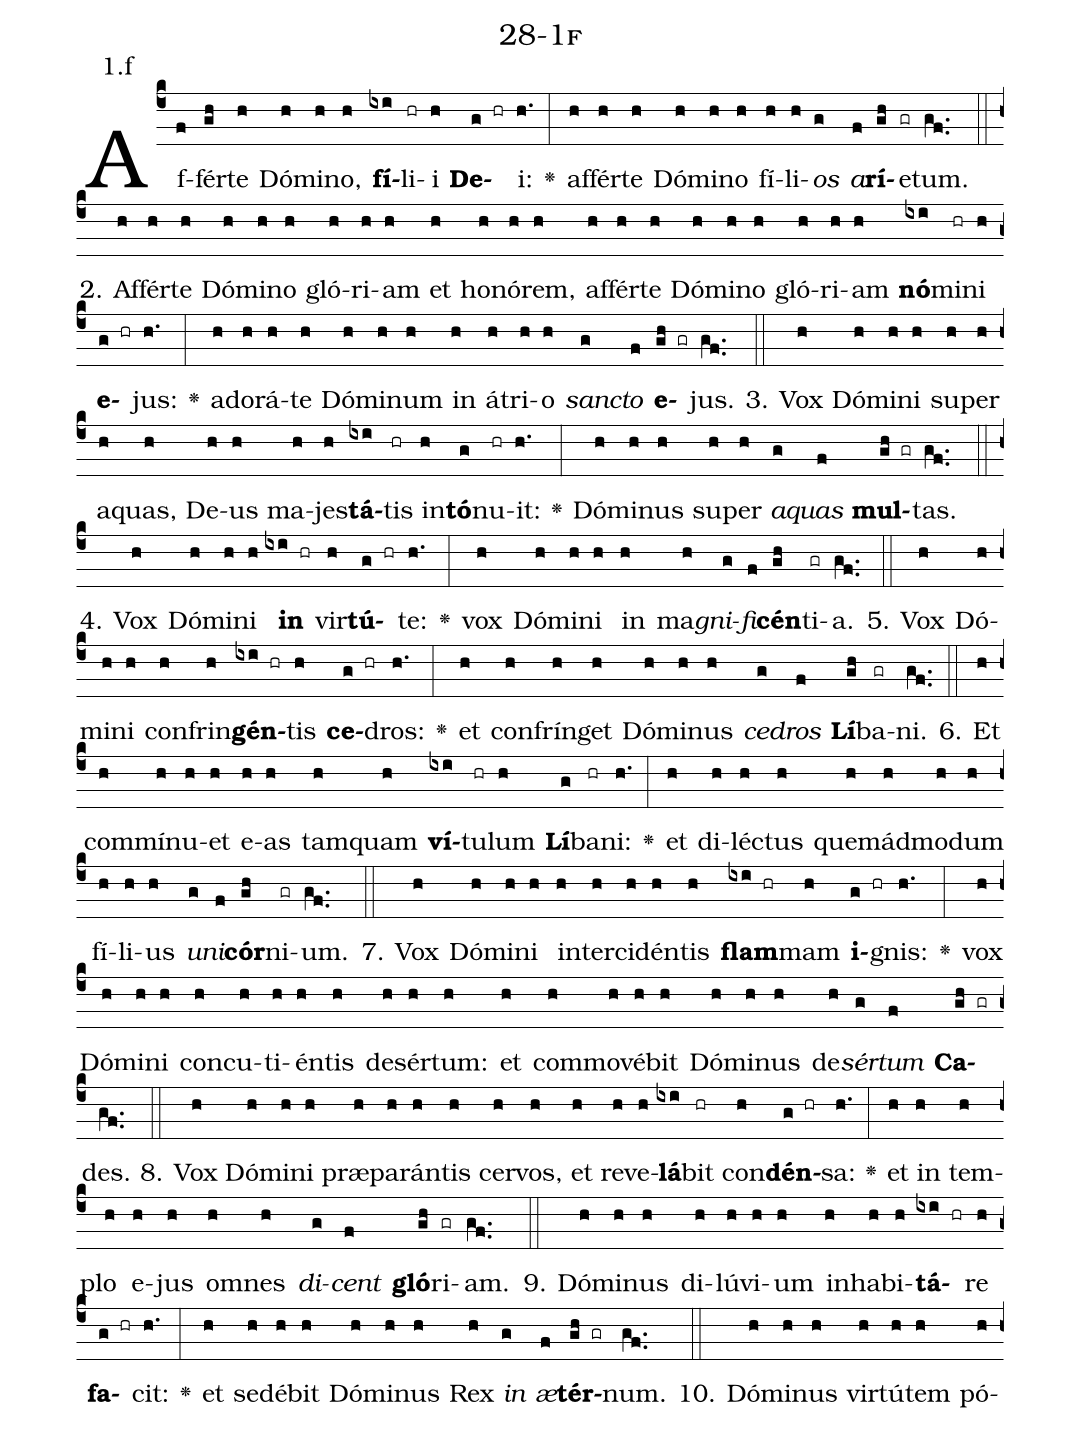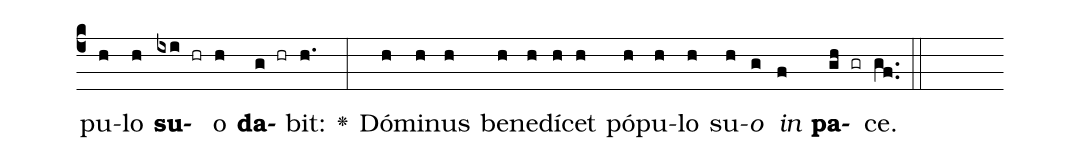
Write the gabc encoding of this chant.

name: 28-1f;
annotation: 1.f;
%%
(c4)Af(f)fér(gh)te(h) Dó(h)mi(h)no,(h) <b>fí</b>(ixi)li(hr)i(h) <b>De</b>(g hr)i:(h.) <v>\greheightstar</v>(:) af(h)fér(h)te(h) Dó(h)mi(h)no(h) fí(h)li(h)<i>os</i>(g) <i>a</i>(f)<b>rí</b>(gh)e(gr)tum.(gf..) (::)
2. Af(h)fér(h)te(h) Dó(h)mi(h)no(h) gló(h)ri(h)am(h) et(h) ho(h)nó(h)rem,(h) af(h)fér(h)te(h) Dó(h)mi(h)no(h) gló(h)ri(h)am(h) <b>nó</b>(ixi)mi(hr)ni(h) <b>e</b>(g hr)jus:(h.) <v>\greheightstar</v>(:) ad(h)o(h)rá(h)te(h) Dó(h)mi(h)num(h) in(h) á(h)tri(h)o(h) <i>sanc</i>(g)<i>to</i>(f) <b>e</b>(gh gr)jus.(gf..) (::)
3. Vox(h) Dó(h)mi(h)ni(h) su(h)per(h) a(h)quas,(h) De(h)us(h) ma(h)jes(h)<b>tá</b>(ixi)tis(hr) in(h)<b>tó</b>(g)nu(hr)it:(h.) <v>\greheightstar</v>(:) Dó(h)mi(h)nus(h) su(h)per(h) <i>a</i>(g)<i>quas</i>(f) <b>mul</b>(gh gr)tas.(gf..) (::)
4. Vox(h) Dó(h)mi(h)ni(h) <b>in</b>(ixi hr) vir(h)<b>tú</b>(g hr)te:(h.) <v>\greheightstar</v>(:) vox(h) Dó(h)mi(h)ni(h) in(h) ma(h)<i>gni</i>(g)<i>fi</i>(f)<b>cén</b>(gh)ti(gr)a.(gf..) (::)
5. Vox(h) Dó(h)mi(h)ni(h) con(h)frin(h)<b>gén</b>(ixi hr)tis(h) <b>ce</b>(g hr)dros:(h.) <v>\greheightstar</v>(:) et(h) con(h)frín(h)get(h) Dó(h)mi(h)nus(h) <i>ce</i>(g)<i>dros</i>(f) <b>Lí</b>(gh)ba(gr)ni.(gf..) (::)
6. Et(h) com(h)mí(h)nu(h)et(h) e(h)as(h) tam(h)quam(h) <b>ví</b>(ixi)tu(hr)lum(h) <b>Lí</b>(g)ba(hr)ni:(h.) <v>\greheightstar</v>(:) et(h) di(h)léc(h)tus(h) quem(h)ád(h)mo(h)dum(h) fí(h)li(h)us(h) <i>u</i>(g)<i>ni</i>(f)<b>cór</b>(gh)ni(gr)um.(gf..) (::)
7. Vox(h) Dó(h)mi(h)ni(h) in(h)ter(h)ci(h)dén(h)tis(h) <b>flam</b>(ixi hr)mam(h) <b>i</b>(g hr)gnis:(h.) <v>\greheightstar</v>(:) vox(h) Dó(h)mi(h)ni(h) con(h)cu(h)ti(h)én(h)tis(h) de(h)sér(h)tum:(h) et(h) com(h)mo(h)vé(h)bit(h) Dó(h)mi(h)nus(h) de(h)<i>sér</i>(g)<i>tum</i>(f) <b>Ca</b>(gh gr)des.(gf..) (::)
8. Vox(h) Dó(h)mi(h)ni(h) præ(h)pa(h)rán(h)tis(h) cer(h)vos,(h) et(h) re(h)ve(h)<b>lá</b>(ixi)bit(hr) con(h)<b>dén</b>(g hr)sa:(h.) <v>\greheightstar</v>(:) et(h) in(h) tem(h)plo(h) e(h)jus(h) om(h)nes(h) <i>di</i>(g)<i>cent</i>(f) <b>gló</b>(gh)ri(gr)am.(gf..) (::)
9. Dó(h)mi(h)nus(h) di(h)lú(h)vi(h)um(h) in(h)ha(h)bi(h)<b>tá</b>(ixi hr)re(h) <b>fa</b>(g hr)cit:(h.) <v>\greheightstar</v>(:) et(h) se(h)dé(h)bit(h) Dó(h)mi(h)nus(h) Rex(h) <i>in</i>(g) <i>æ</i>(f)<b>tér</b>(gh gr)num.(gf..) (::)
10. Dó(h)mi(h)nus(h) vir(h)tú(h)tem(h) pó(h)pu(h)lo(h) <b>su</b>(ixi hr)o(h) <b>da</b>(g hr)bit:(h.) <v>\greheightstar</v>(:) Dó(h)mi(h)nus(h) be(h)ne(h)dí(h)cet(h) pó(h)pu(h)lo(h) su(h)<i>o</i>(g) <i>in</i>(f) <b>pa</b>(gh gr)ce.(gf..) (::)
